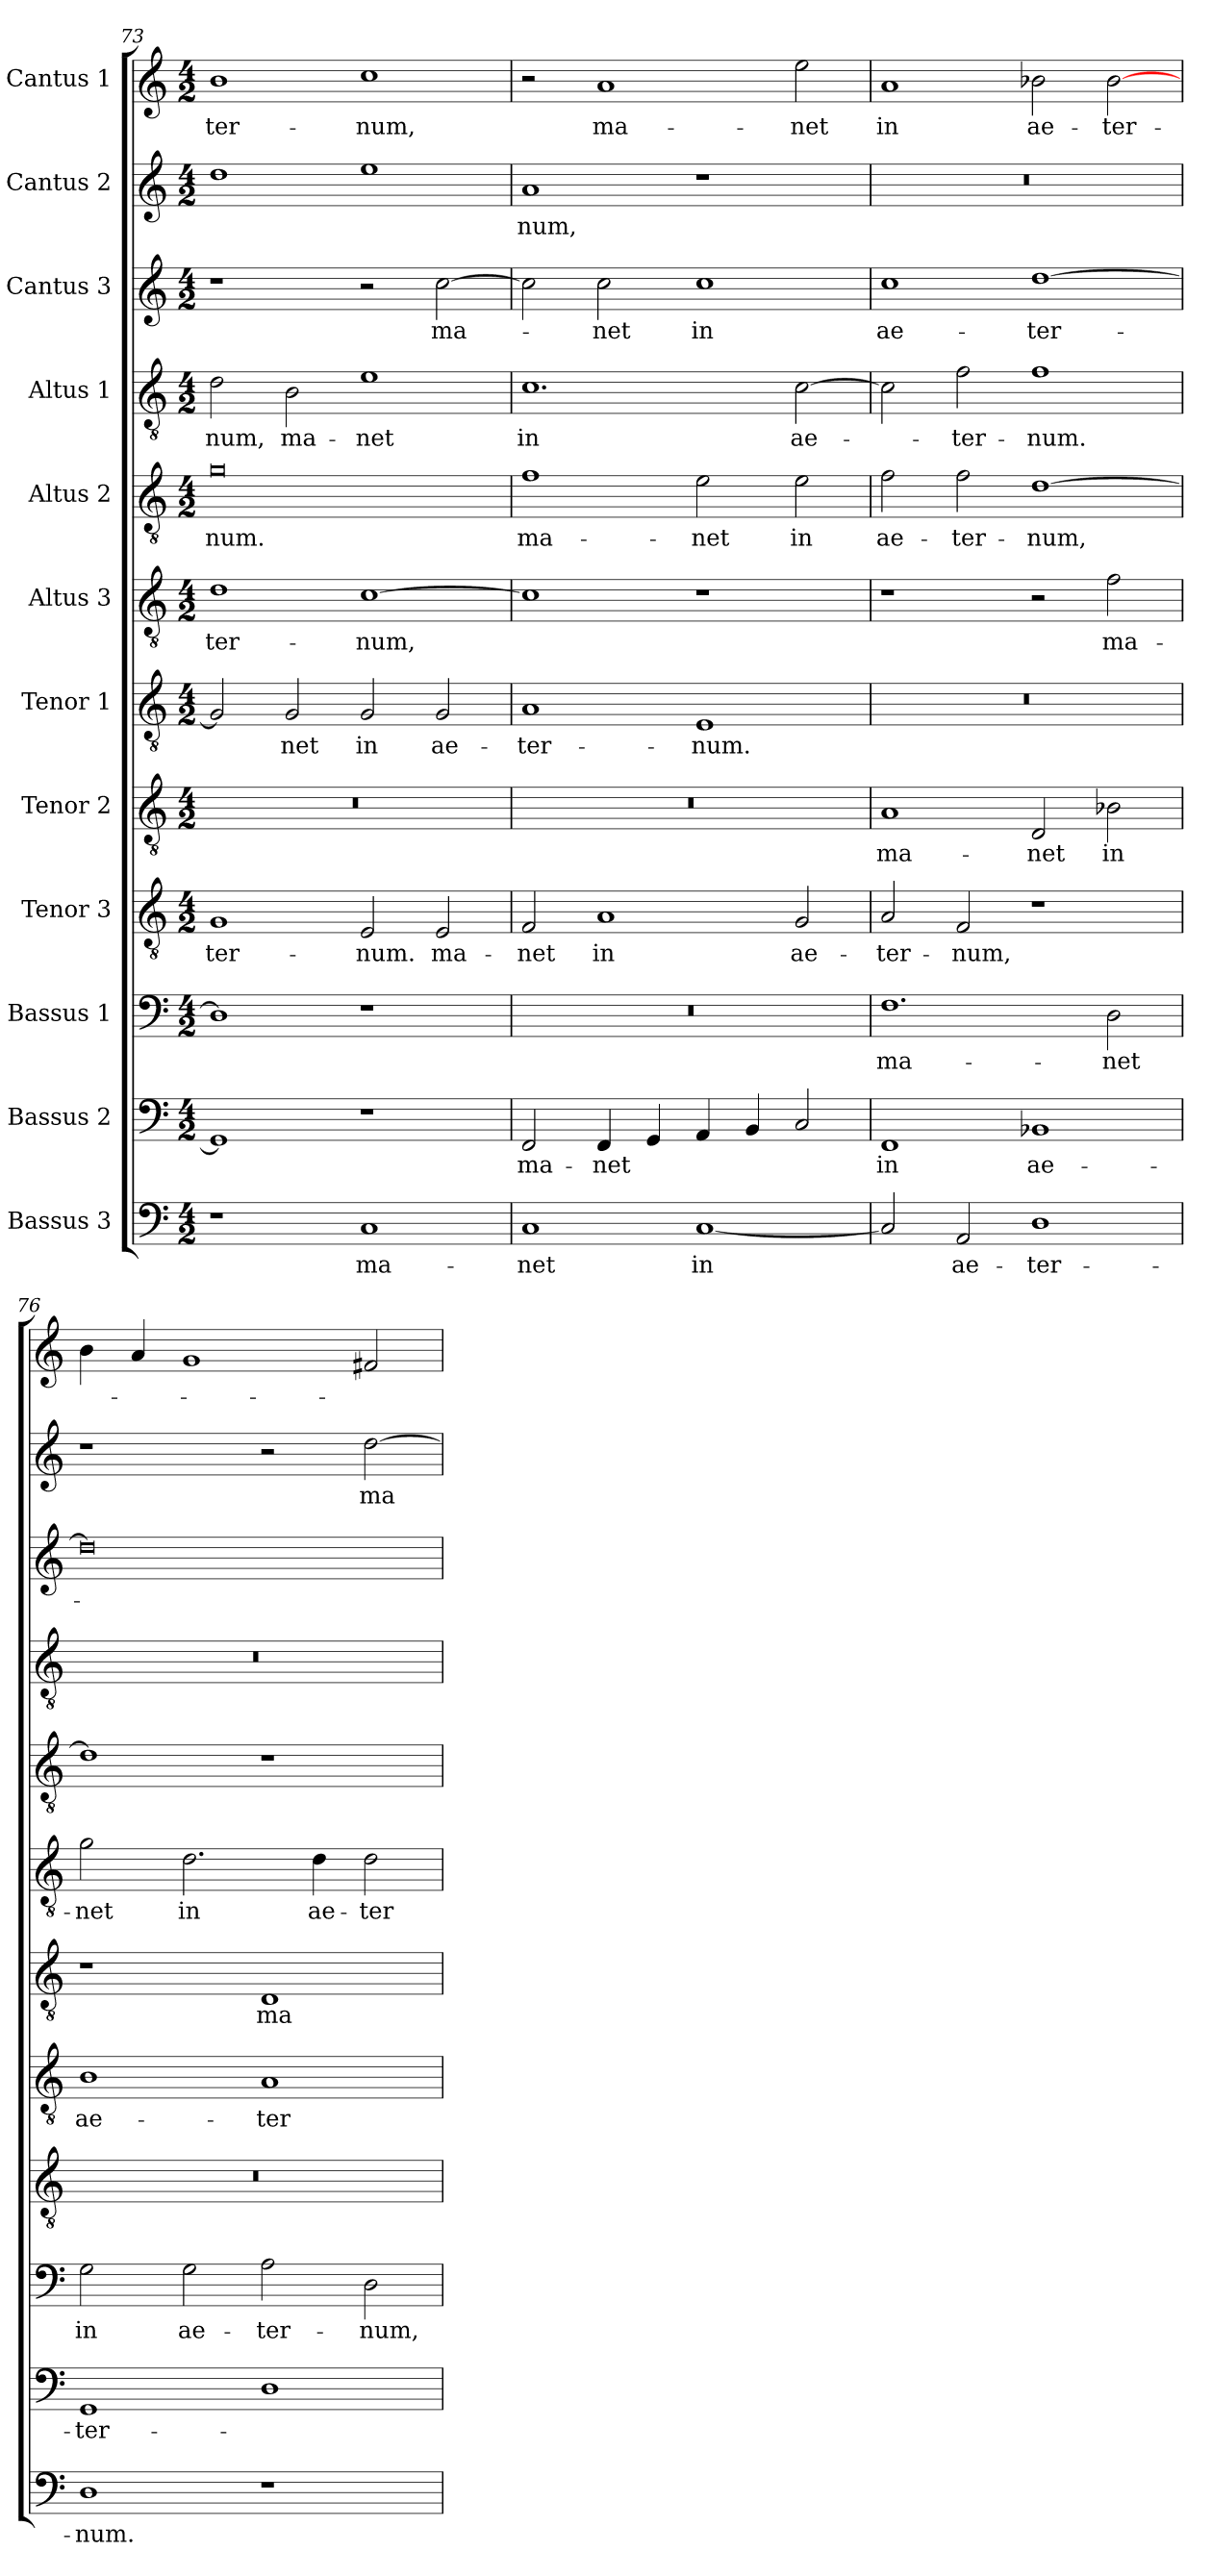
**kern	**text	**kern	**text	**kern	**text	**kern	**text	**kern	**text	**kern	**text	**kern	**text	**kern	**text	**kern	**text	**kern	**text	**kern	**text	**kern	**text
*part12	*part12	*part11	*part11	*part10	*part10	*part9	*part9	*part8	*part8	*part7	*part7	*part6	*part6	*part5	*part5	*part4	*part4	*part3	*part3	*part2	*part2	*part1	*part1
*staff12	*staff12	*staff11	*staff11	*staff10	*staff10	*staff9	*staff9	*staff8	*staff8	*staff7	*staff7	*staff6	*staff6	*staff5	*staff5	*staff4	*staff4	*staff3	*staff3	*staff2	*staff2	*staff1	*staff1
*I"Bassus 3	*	*I"Bassus 2	*	*I"Bassus 1	*	*I"Tenor 3	*	*I"Tenor 2	*	*I"Tenor 1	*	*I"Altus 3	*	*I"Altus 2	*	*I"Altus 1	*	*I"Cantus 3	*	*I"Cantus 2	*	*I"Cantus 1	*
*clefF4	*	*clefF4	*	*clefF4	*	*clefGv2	*	*clefGv2	*	*clefGv2	*	*clefGv2	*	*clefGv2	*	*clefGv2	*	*clefG2	*	*clefG2	*	*clefG2	*
*k[]	*	*k[]	*	*k[]	*	*k[]	*	*k[]	*	*k[]	*	*k[]	*	*k[]	*	*k[]	*	*k[]	*	*k[]	*	*k[]	*
*C:	*	*C:	*	*C:	*	*C:	*	*C:	*	*C:	*	*C:	*	*C:	*	*C:	*	*C:	*	*C:	*	*C:	*
*M4/2	*	*M4/2	*	*M4/2	*	*M4/2	*	*M4/2	*	*M4/2	*	*M4/2	*	*M4/2	*	*M4/2	*	*M4/2	*	*M4/2	*	*M4/2	*
=73	=73	=73	=73	=73	=73	=73	=73	=73	=73	=73	=73	=73	=73	=73	=73	=73	=73	=73	=73	=73	=73	=73	=73
!	!	!	!	!	!	!	!LO:LY:b	!	!	!	!	!	!LO:LY:b	!	!LO:LY:b	!	!LO:LY:b	!	!	!	!	!	!LO:LY:b
1r	.	1GG]	.	1D]	.	1G	-ter-	0r	.	2G/]	.	1d	-ter-	0g	-num.	2d\	-num,	1r	.	1dd	.	1b	-ter-
!	!	!	!	!	!	!	!	!	!	!	!LO:LY:b	!	!	!	!	!	!LO:LY:b	!	!	!	!	!	!
.	.	.	.	.	.	.	.	.	.	2G/	-net	.	.	.	.	2B\	ma-	.	.	.	.	.	.
!	!LO:LY:b	!	!	!	!	!	!LO:LY:b	!	!	!	!LO:LY:b	!	!LO:LY:b	!	!	!	!LO:LY:b	!	!	!	!	!	!LO:LY:b
1C	ma-	1r	.	1r	.	2E/	-num.	.	.	2G/	in	[1c	-num,	.	.	1e	-net	2r	.	1ee	.	1cc	-num,
!	!	!	!	!	!	!	!LO:LY:b	!	!	!	!LO:LY:b	!	!	!	!	!	!	!	!LO:LY:b	!	!	!	!
.	.	.	.	.	.	2E/	ma-	.	.	2G/	ae-	.	.	.	.	.	.	[2cc\	ma-	.	.	.	.
=74	=74	=74	=74	=74	=74	=74	=74	=74	=74	=74	=74	=74	=74	=74	=74	=74	=74	=74	=74	=74	=74	=74	=74
!	!LO:LY:b	!	!LO:LY:b	!	!	!	!LO:LY:b	!	!	!	!LO:LY:b	!	!	!	!LO:LY:b	!	!LO:LY:b	!	!	!	!LO:LY:b	!	!
1C	-net	2FF/	ma-	0r	.	2F/	-net	0r	.	1A	-ter-	1c]	.	1f	ma-	1.c	in	2cc\]	.	1a	-num,	2r	.
!	!	!	!LO:LY:b	!	!	!	!LO:LY:b	!	!	!	!	!	!	!	!	!	!	!	!LO:LY:b	!	!	!	!LO:LY:b
.	.	4FF/	-net	.	.	1A	in	.	.	.	.	.	.	.	.	.	.	2cc\	-net	.	.	1a	ma-
.	.	4GG/	.	.	.	.	.	.	.	.	.	.	.	.	.	.	.	.	.	.	.	.	.
!	!LO:LY:b	!	!	!	!	!	!	!	!	!	!LO:LY:b	!	!	!	!LO:LY:b	!	!	!	!LO:LY:b	!	!	!	!
[1C	in	4AA/	.	.	.	.	.	.	.	1E	-num.	1r	.	2e\	-net	.	.	1cc	in	1r	.	.	.
.	.	4BB/	.	.	.	.	.	.	.	.	.	.	.	.	.	.	.	.	.	.	.	.	.
!	!	!	!	!	!	!	!LO:LY:b	!	!	!	!	!	!	!	!LO:LY:b	!	!LO:LY:b	!	!	!	!	!	!LO:LY:b
.	.	2C/	.	.	.	2G/	ae-	.	.	.	.	.	.	2e\	in	[2c\	ae-	.	.	.	.	2ee\	-net
=75	=75	=75	=75	=75	=75	=75	=75	=75	=75	=75	=75	=75	=75	=75	=75	=75	=75	=75	=75	=75	=75	=75	=75
!	!	!	!LO:LY:b	!	!LO:LY:b	!	!LO:LY:b	!	!LO:LY:b	!	!	!	!	!	!LO:LY:b	!	!	!	!LO:LY:b	!	!	!	!LO:LY:b
2C/]	.	1FF	in	1.F	ma-	2A/	-ter-	1A	ma-	0r	.	1r	.	2f\	ae-	2c\]	.	1cc	ae-	0r	.	1a	in
!	!LO:LY:b	!	!	!	!	!	!LO:LY:b	!	!	!	!	!	!	!	!LO:LY:b	!	!LO:LY:b	!	!	!	!	!	!
2AA/	ae-	.	.	.	.	2F/	-num,	.	.	.	.	.	.	2f\	-ter-	2f\	-ter-	.	.	.	.	.	.
!	!LO:LY:b	!	!LO:LY:b	!	!	!	!	!	!LO:LY:b	!	!	!	!	!	!LO:LY:b	!	!LO:LY:b	!	!LO:LY:b	!	!	!	!LO:LY:b
1D	-ter-	1BB-X	ae-	.	.	1r	.	2D/	-net	.	.	2r	.	[1d	-num,	1f	-num.	[1dd	-ter-	.	.	2b-X\	ae-
!	!	!	!	!	!LO:LY:b	!	!	!	!LO:LY:b	!	!	!	!LO:LY:b	!	!	!	!	!	!	!	!	!	!LO:LY:b
.	.	.	.	2D\	-net	.	.	2B-X\	in	.	.	2f\	ma-	.	.	.	.	.	.	.	.	[2b-\	-ter-
=76	=76	=76	=76	=76	=76	=76	=76	=76	=76	=76	=76	=76	=76	=76	=76	=76	=76	=76	=76	=76	=76	=76	=76
!	!LO:LY:b	!	!LO:LY:b	!	!LO:LY:b	!	!	!	!LO:LY:b	!	!	!	!LO:LY:b	!	!	!	!	!	!	!	!	!	!
1D	-num.	1GG	-ter-	2G\	in	0r	.	1B	ae-	1r	.	2g\	-net	1d]	.	0r	.	0dd]	.	1r	.	4b\	.
.	.	.	.	.	.	.	.	.	.	.	.	.	.	.	.	.	.	.	.	.	.	4a/	.
!	!	!	!	!	!LO:LY:b	!	!	!	!	!	!	!	!LO:LY:b	!	!	!	!	!	!	!	!	!	!
.	.	.	.	2G\	ae-	.	.	.	.	.	.	2.d\	in	.	.	.	.	.	.	.	.	1g	.
!	!	!	!	!	!LO:LY:b	!	!	!	!LO:LY:b	!	!LO:LY:b	!	!	!	!	!	!	!	!	!	!	!	!
1r	.	1D	.	2A\	-ter-	.	.	1A	-ter-	1D	ma-	.	.	1r	.	.	.	.	.	2r	.	.	.
!	!	!	!	!	!	!	!	!	!	!	!	!	!LO:LY:b	!	!	!	!	!	!	!	!	!	!
.	.	.	.	.	.	.	.	.	.	.	.	4d\	ae-	.	.	.	.	.	.	.	.	.	.
!	!	!	!	!	!LO:LY:b	!	!	!	!	!	!	!	!LO:LY:b	!	!	!	!	!	!	!	!LO:LY:b	!	!
.	.	.	.	2D\	-num,	.	.	.	.	.	.	2d\	-ter-	.	.	.	.	.	.	[2dd\	ma-	2f#X/	.
=	=	=	=	=	=	=	=	=	=	=	=	=	=	=	=	=	=	=	=	=	=	=	=
*-	*-	*-	*-	*-	*-	*-	*-	*-	*-	*-	*-	*-	*-	*-	*-	*-	*-	*-	*-	*-	*-	*-	*-
